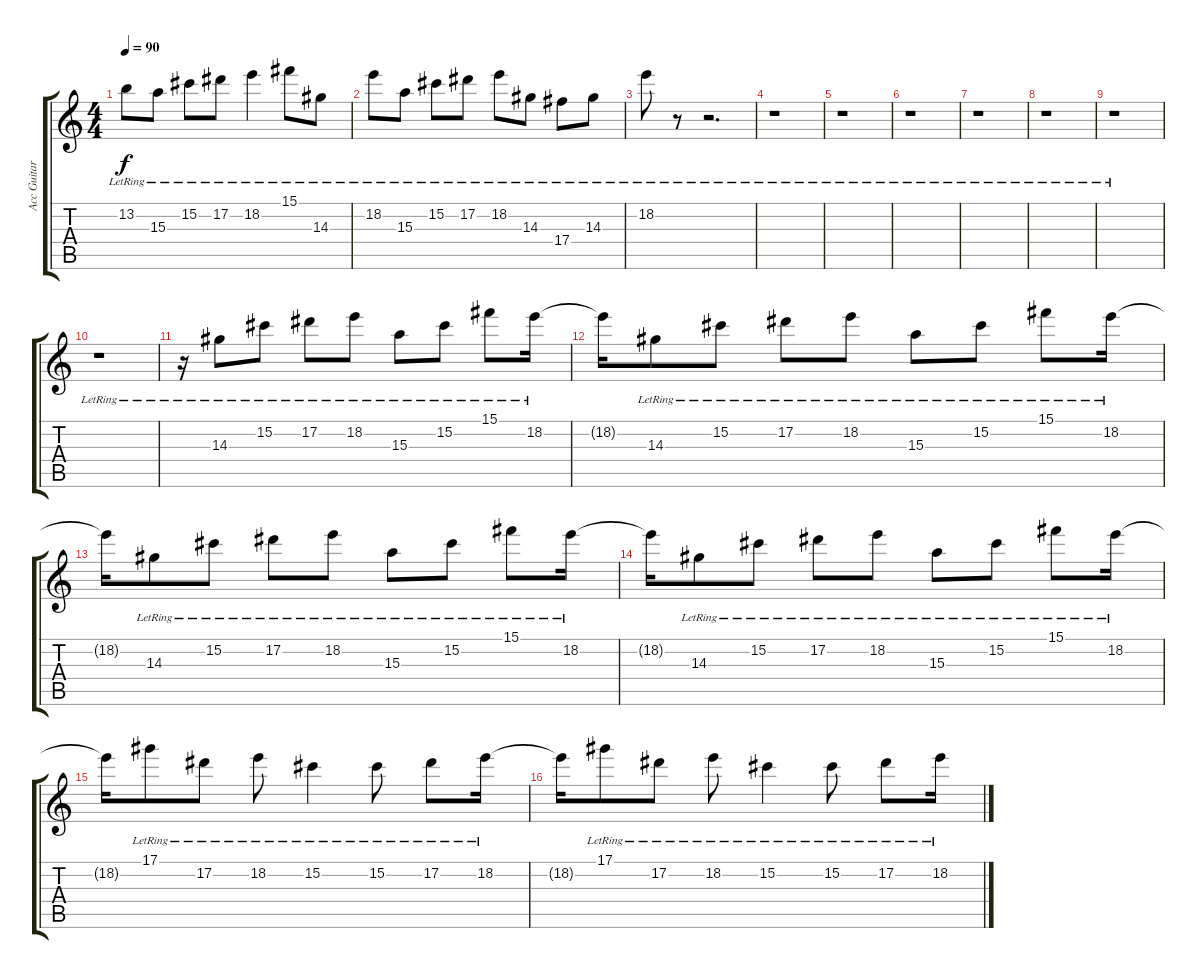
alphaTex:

\track ("Acc Guitar Delay" "Acc Guitar") {instrument acousticguitarsteel}
\staff {score tabs}
\tuning (Eb4 Bb3 Gb3 Db3 Ab2 Eb2) {hide}
\ts (4 4)
\tempo 90
\clef g2
\ks c
13.2{lr}.8{dy f} 15.3{lr}.8 15.2{lr}.8 17.2{lr}.8 18.2{lr}.4 15.1{lr}.8 14.3{lr}.8 |
18.2{lr}.8 15.3{lr}.8 15.2{lr}.8 17.2{lr}.8 18.2{lr}.8 14.3{lr}.8 17.4{lr}.8 14.3{lr}.8 |
18.2{lr}.8 r.8 r.2{d} |
r.1 |
r.1 |
r.1 |
r.1 |
r.1 |
r.1 |
r.1 |
r.16 14.3{lr}.8 15.2{lr}.8 17.2{lr}.8 18.2{lr}.8 15.3{lr}.8 15.2{lr}.8 15.1{lr}.8 18.2{lr}.16 |
18.2{t}.16 14.3{lr}.8 15.2{lr}.8 17.2{lr}.8 18.2{lr}.8 15.3{lr}.8 15.2{lr}.8 15.1{lr}.8 18.2{lr}.16 |
18.2{t}.16 14.3{lr}.8 15.2{lr}.8 17.2{lr}.8 18.2{lr}.8 15.3{lr}.8 15.2{lr}.8 15.1{lr}.8 18.2{lr}.16 |
18.2{t}.16 14.3{lr}.8 15.2{lr}.8 17.2{lr}.8 18.2{lr}.8 15.3{lr}.8 15.2{lr}.8 15.1{lr}.8 18.2{lr}.16 |
18.2{t}.16 17.1{lr}.8 17.2{lr}.8 18.2{lr}.8 15.2{lr}.4 15.2{lr}.8 17.2{lr}.8 18.2{lr}.16 |
18.2{t}.16 17.1{lr}.8 17.2{lr}.8 18.2{lr}.8 15.2{lr}.4 15.2{lr}.8 17.2{lr}.8 18.2{lr}.16
